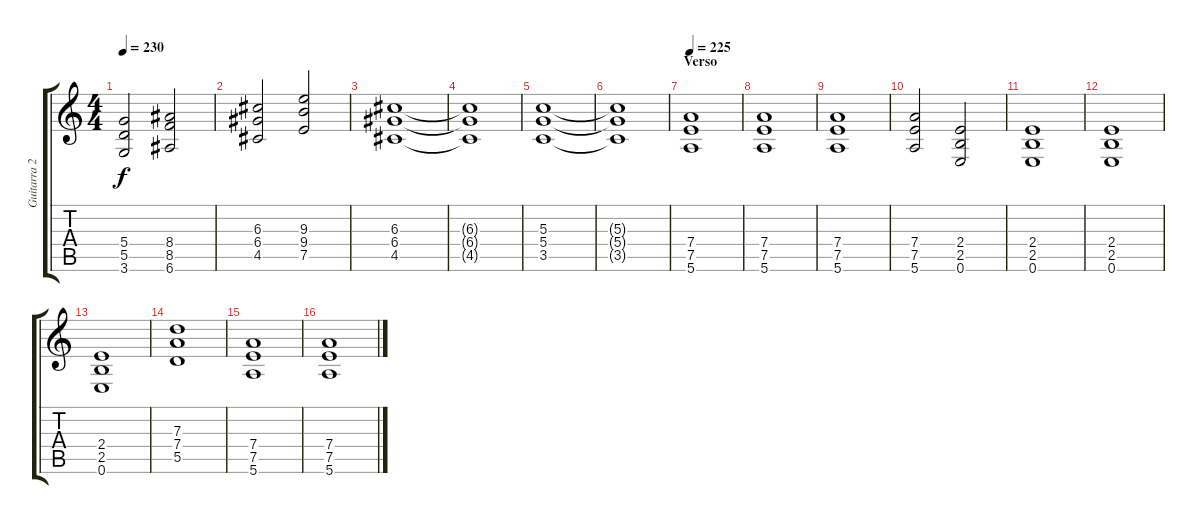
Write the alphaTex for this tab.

\track ("Guitarra 2" "Guitarra 2") {instrument overdrivenguitar}
\staff {score tabs}
\tuning (E4 B3 G3 D3 A2 E2) {hide}
\ts (4 4)
\tempo 230
\clef g2
\ks c
(5.4 5.5 3.6).2{dy f} (8.4 8.5 6.6).2 |
(6.3 6.4 4.5).2 (9.3 9.4 7.5).2 |
(6.3 6.4 4.5).1 |
(6.3{t} 6.4{t} 4.5{t}).1 |
(5.3 5.4 3.5).1 |
(5.3{t} 5.4{t} 3.5{t}).1 |
\section ("" "Verso")
\tempo 225
(7.4 7.5 5.6).1 |
(7.4 7.5 5.6).1 |
(7.4 7.5 5.6).1 |
(7.4 7.5 5.6).2 (2.4 2.5 0.6).2 |
(2.4 2.5 0.6).1 |
(2.4 2.5 0.6).1 |
(2.4 2.5 0.6).1 |
(7.3 7.4 5.5).1 |
(7.4 7.5 5.6).1 |
(7.4 7.5 5.6).1
